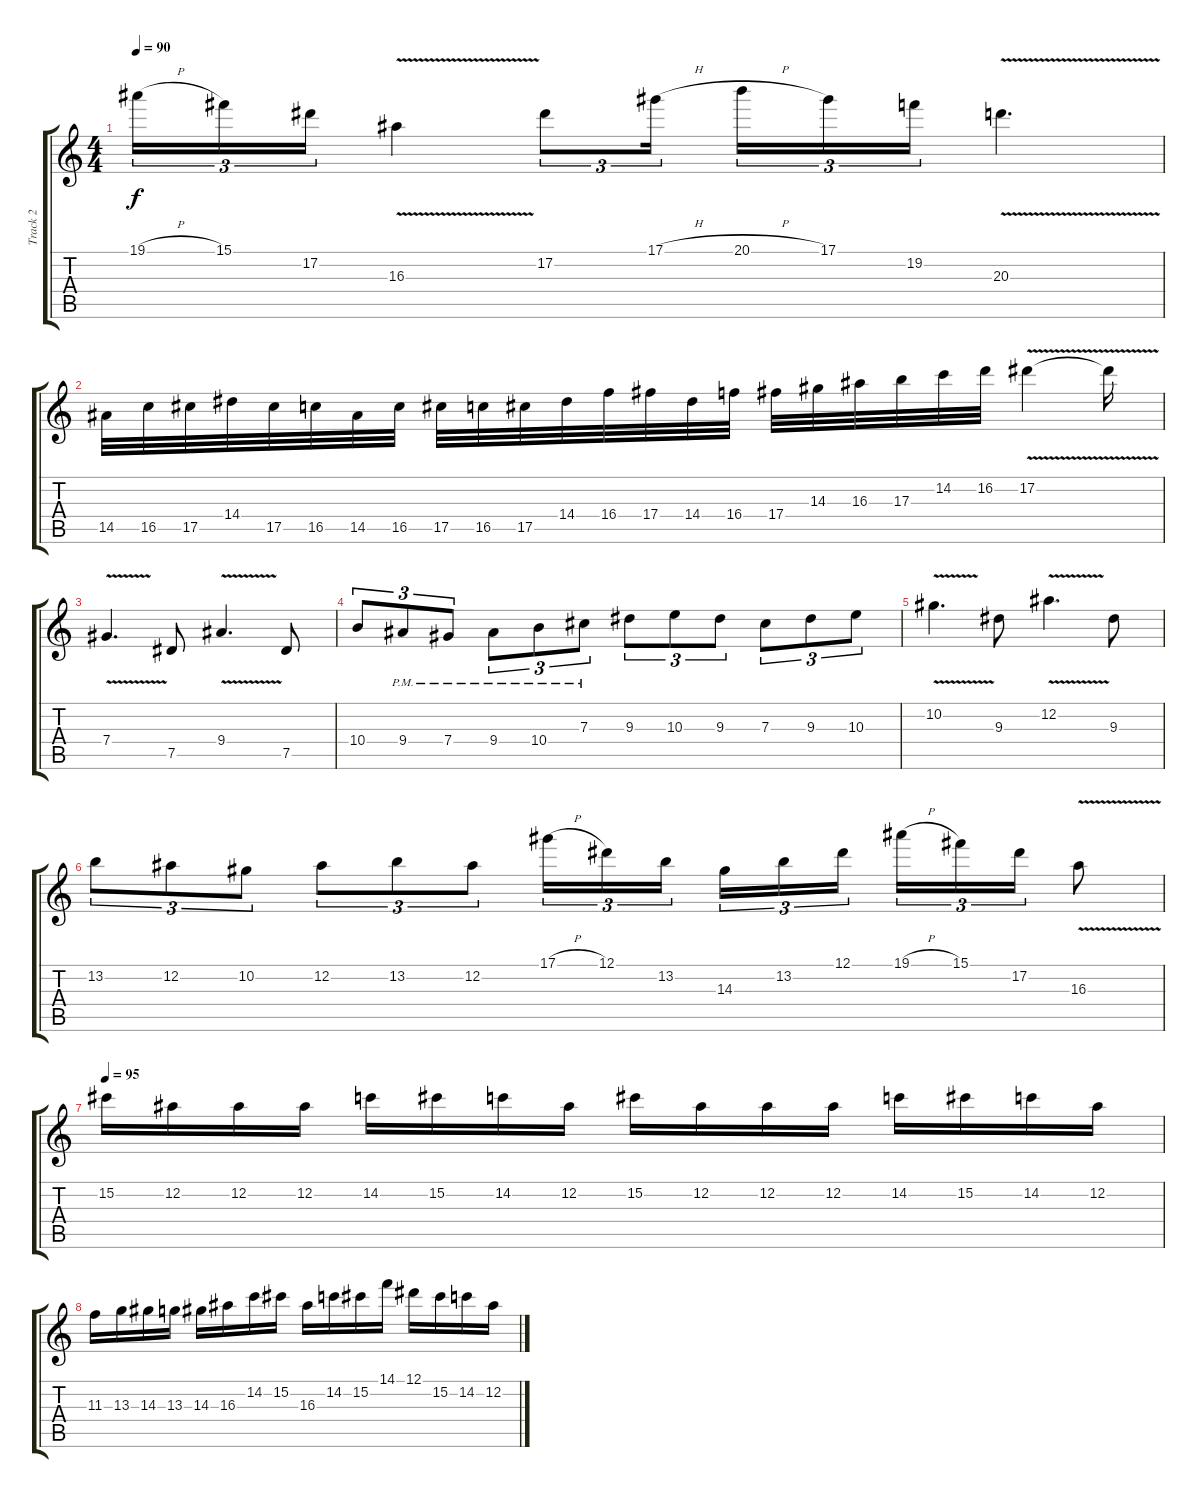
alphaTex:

\track ("Track 2" "Track 2") {instrument distortionguitar}
\staff {score tabs}
\tuning (Eb4 Bb3 Gb3 Db3 Ab2 Eb2) {hide}
\ts (4 4)
\tempo 90
\clef g2
\ks c
19.1{h}.16{tu (3 2) dy f} 15.1.16{tu (3 2)} 17.2.16{tu (3 2)} 16.3{v}.4 17.2.8{tu (3 2)} 17.1{h}.16{tu (3 2)} 20.1{h}.16{tu (3 2)} 17.1.16{tu (3 2)} 19.2.16{tu (3 2)} 20.3{v}.4{d} |
14.5.32 16.5.32 17.5.32 14.4.32 17.5.32 16.5.32 14.5.32 16.5.32 17.5.32 16.5.32 17.5.32 14.4.32 16.4.32 17.4.32 14.4.32 16.4.32 17.4.32 14.3.32 16.3.32 17.3.32 14.2.32 16.2.32 17.2{v}.4 17.2{t}.16 |
7.4{v}.4{d} 7.5.8 9.4{v}.4{d} 7.5.8 |
10.4.8{tu (3 2)} 9.4{pm}.8{tu (3 2)} 7.4{pm}.8{tu (3 2)} 9.4{pm}.8{tu (3 2)} 10.4{pm}.8{tu (3 2)} 7.3{pm}.8{tu (3 2)} 9.3.8{tu (3 2)} 10.3.8{tu (3 2)} 9.3.8{tu (3 2)} 7.3.8{tu (3 2)} 9.3.8{tu (3 2)} 10.3.8{tu (3 2)} |
10.2{v}.4{d} 9.3.8 12.2{v}.4{d} 9.3.8 |
13.2.8{tu (3 2)} 12.2.8{tu (3 2)} 10.2.8{tu (3 2)} 12.2.8{tu (3 2)} 13.2.8{tu (3 2)} 12.2.8{tu (3 2)} 17.1{h}.16{tu (3 2)} 12.1.16{tu (3 2)} 13.2.16{tu (3 2) beam splitsecondary} 14.3.16{tu (3 2)} 13.2.16{tu (3 2)} 12.1.16{tu (3 2)} 19.1{h}.16{tu (3 2)} 15.1.16{tu (3 2)} 17.2.16{tu (3 2)} 16.3{v}.8 |
\tempo 95
15.2.16 12.2.16 12.2.16 12.2.16 14.2.16 15.2.16 14.2.16 12.2.16 15.2.16 12.2.16 12.2.16 12.2.16 14.2.16 15.2.16 14.2.16 12.2.16 |
11.3.16 13.3.16 14.3.16 13.3.16 14.3.16 16.3.16 14.2.16 15.2.16 16.3.16 14.2.16 15.2.16 14.1.16 12.1.16 15.2.16 14.2.16 12.2.16
